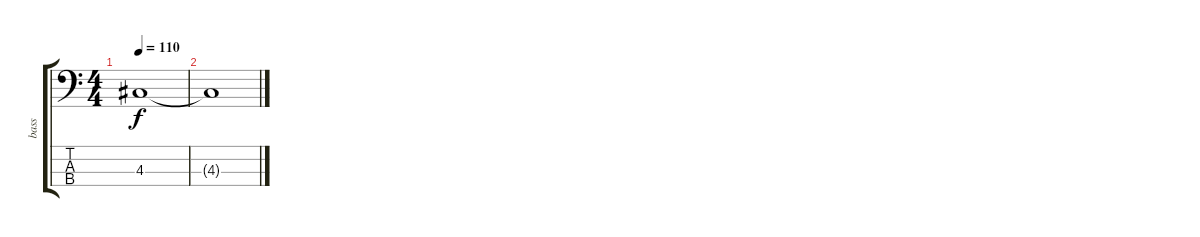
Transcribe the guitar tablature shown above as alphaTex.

\track ("bass" "bass") {instrument electricbassfinger}
\staff {score tabs}
\tuning (G2 D2 A1 E1) {hide}
\ts (4 4)
\tempo 110
\clef f4
\ks c
4.3.1{dy f} |
4.3{t}.1
